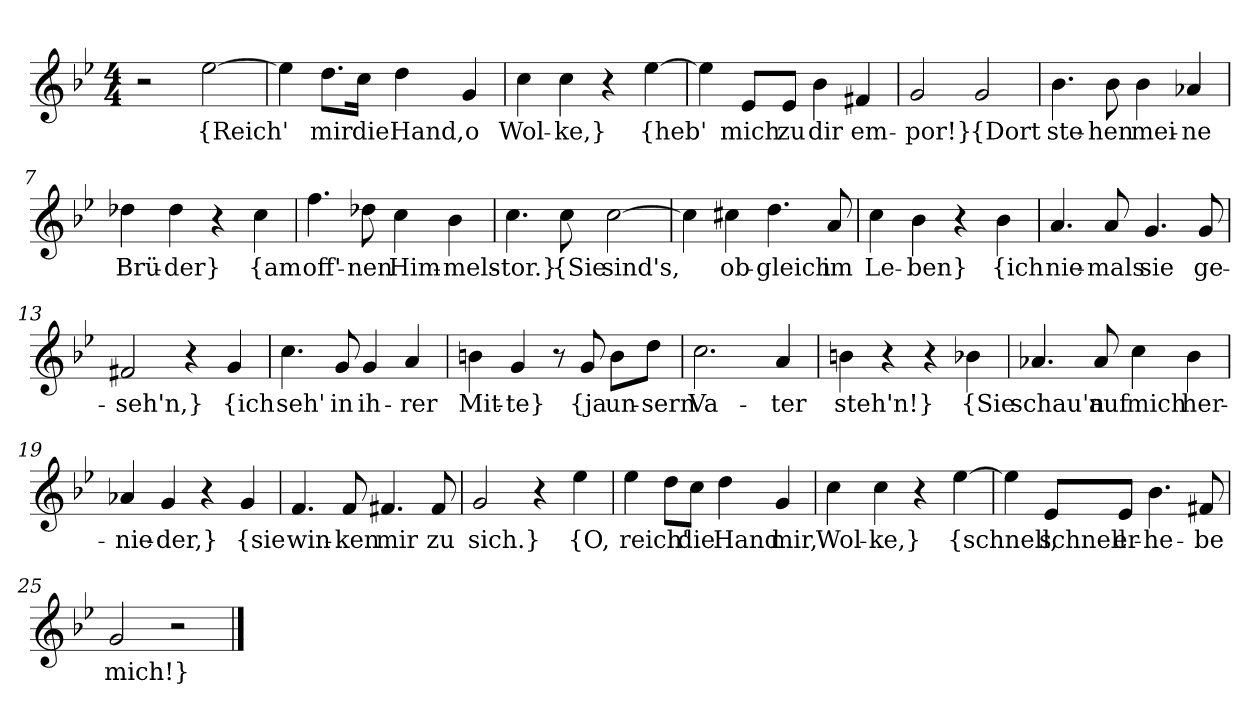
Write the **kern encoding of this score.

**kern	**text
*part1	*part1
*staff1	*staff1
*clefG2	*
*k[b-e-]	*
*M4/4	*
=1	=1
2r	.
[2ee-	{Reich'
=2	=2
4ee-]	.
8.dd\L	mir
16cc\Jk	die
4dd	Hand,
4g	o
=3	=3
4cc	Wol-
4cc	ke,}
4r	.
[4ee-	{heb'
=4	=4
4ee-]	.
8e-/L	mich
8e-/J	zu
4b-	dir
4f#X	em-
=5	=5
2g	-por!}
2g	{Dort
=6	=6
4.b-	ste-
8b-	-hen
4b-	mei-
4a-X	-ne
=7	=7
4dd-X	Brü-
4dd-	-der}
4r	.
4cc	{am
=8	=8
4.ff	off'-
8dd-X	-nen
4cc	Him-
4b-	-mels-
=9	=9
4.cc	-tor.}
8cc	{Sie
[2cc	sind's,
=10	=10
4cc]	.
4cc#X	ob-
4.dd	-gleich
8a	im
=11	=11
4cc	Le-
4b-	-ben}
4r	.
4b-	{ich
=12	=12
4.a	nie-
8a	-mals
4.g	sie
8g	ge-
=13	=13
2f#X	-seh'n,}
4r	.
4g	{ich
=14	=14
4.cc	seh'
8g	in
4g	ih-
4a	-rer
=15	=15
4bn	Mit-
4g	-te}
8r	.
8g	{ja
8b\L	un-
8dd\J	-sern
=16	=16
2.cc	Va-
4a	-ter
=17	=17
4bn	steh'n!}
4r	.
4r	.
4b-X	{Sie
=18	=18
4.a-X	schau'n
8a-	auf
4cc	mich
4b-	her-
=19	=19
4a-X	-nie-
4g	-der,}
4r	.
4g	{sie
=20	=20
4.f	win-
8f	-ken
4.f#X	mir
8f#	zu
=21	=21
2g	sich.}
4r	.
4ee-	{O,
=22	=22
4ee-	reich'
8dd\L	.
8cc\J	die
4dd	Hand
4g	mir,
=23	=23
4cc	Wol-
4cc	-ke,}
4r	.
[4ee-	{schnell,
=24	=24
4ee-]	.
8e-/L	schnell
8e-/J	er-
4.b-	-he-
8f#X	-be
=25	=25
2g	mich!}
2r	.
==	==
*-	*-
